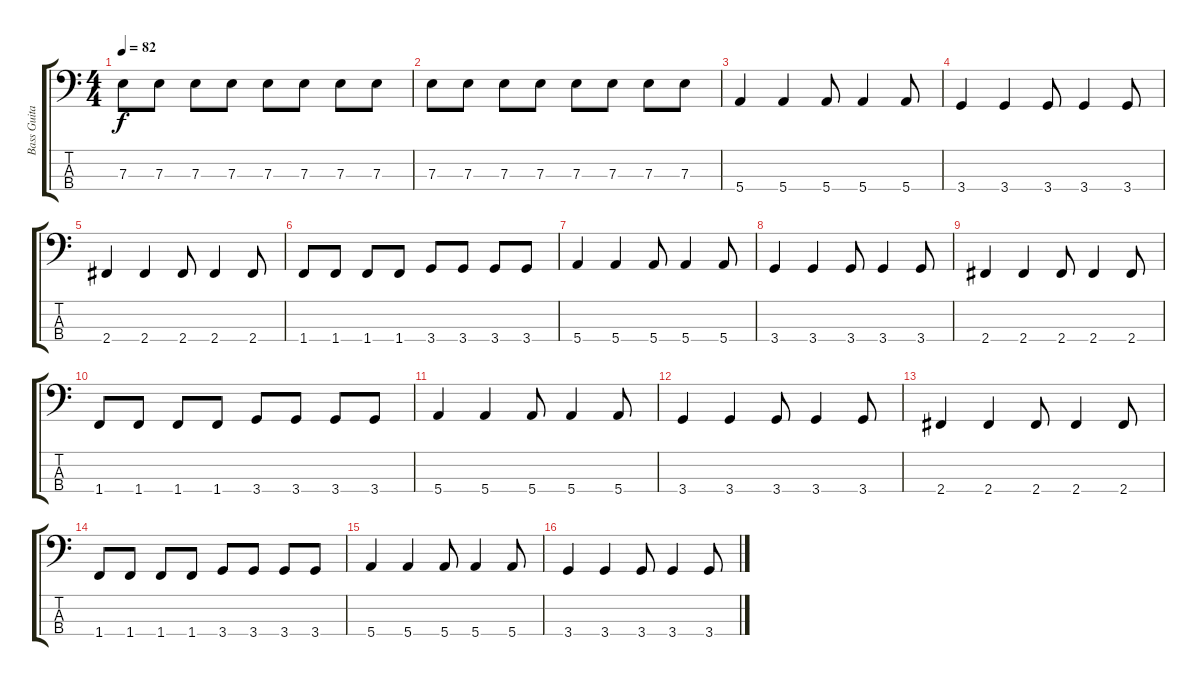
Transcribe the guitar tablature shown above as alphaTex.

\track ("Bass Guitar" "Bass Guita") {instrument electricbassfinger}
\staff {score tabs}
\tuning (G2 D2 A1 E1) {hide}
\ts (4 4)
\tempo 82
\clef f4
\ks c
7.3.8{dy f instrument electricbassfinger} 7.3.8 7.3.8 7.3.8 7.3.8 7.3.8 7.3.8 7.3.8 |
7.3.8 7.3.8 7.3.8 7.3.8 7.3.8 7.3.8 7.3.8 7.3.8 |
5.4.4 5.4.4 5.4.8 5.4.4 5.4.8 |
3.4.4 3.4.4 3.4.8 3.4.4 3.4.8 |
2.4.4 2.4.4 2.4.8 2.4.4 2.4.8 |
1.4.8 1.4.8 1.4.8 1.4.8 3.4.8 3.4.8 3.4.8 3.4.8 |
5.4.4 5.4.4 5.4.8 5.4.4 5.4.8 |
3.4.4 3.4.4 3.4.8 3.4.4 3.4.8 |
2.4.4 2.4.4 2.4.8 2.4.4 2.4.8 |
1.4.8 1.4.8 1.4.8 1.4.8 3.4.8 3.4.8 3.4.8 3.4.8 |
5.4.4 5.4.4 5.4.8 5.4.4 5.4.8 |
3.4.4 3.4.4 3.4.8 3.4.4 3.4.8 |
2.4.4 2.4.4 2.4.8 2.4.4 2.4.8 |
1.4.8 1.4.8 1.4.8 1.4.8 3.4.8 3.4.8 3.4.8 3.4.8 |
5.4.4 5.4.4 5.4.8 5.4.4 5.4.8 |
3.4.4 3.4.4 3.4.8 3.4.4 3.4.8
